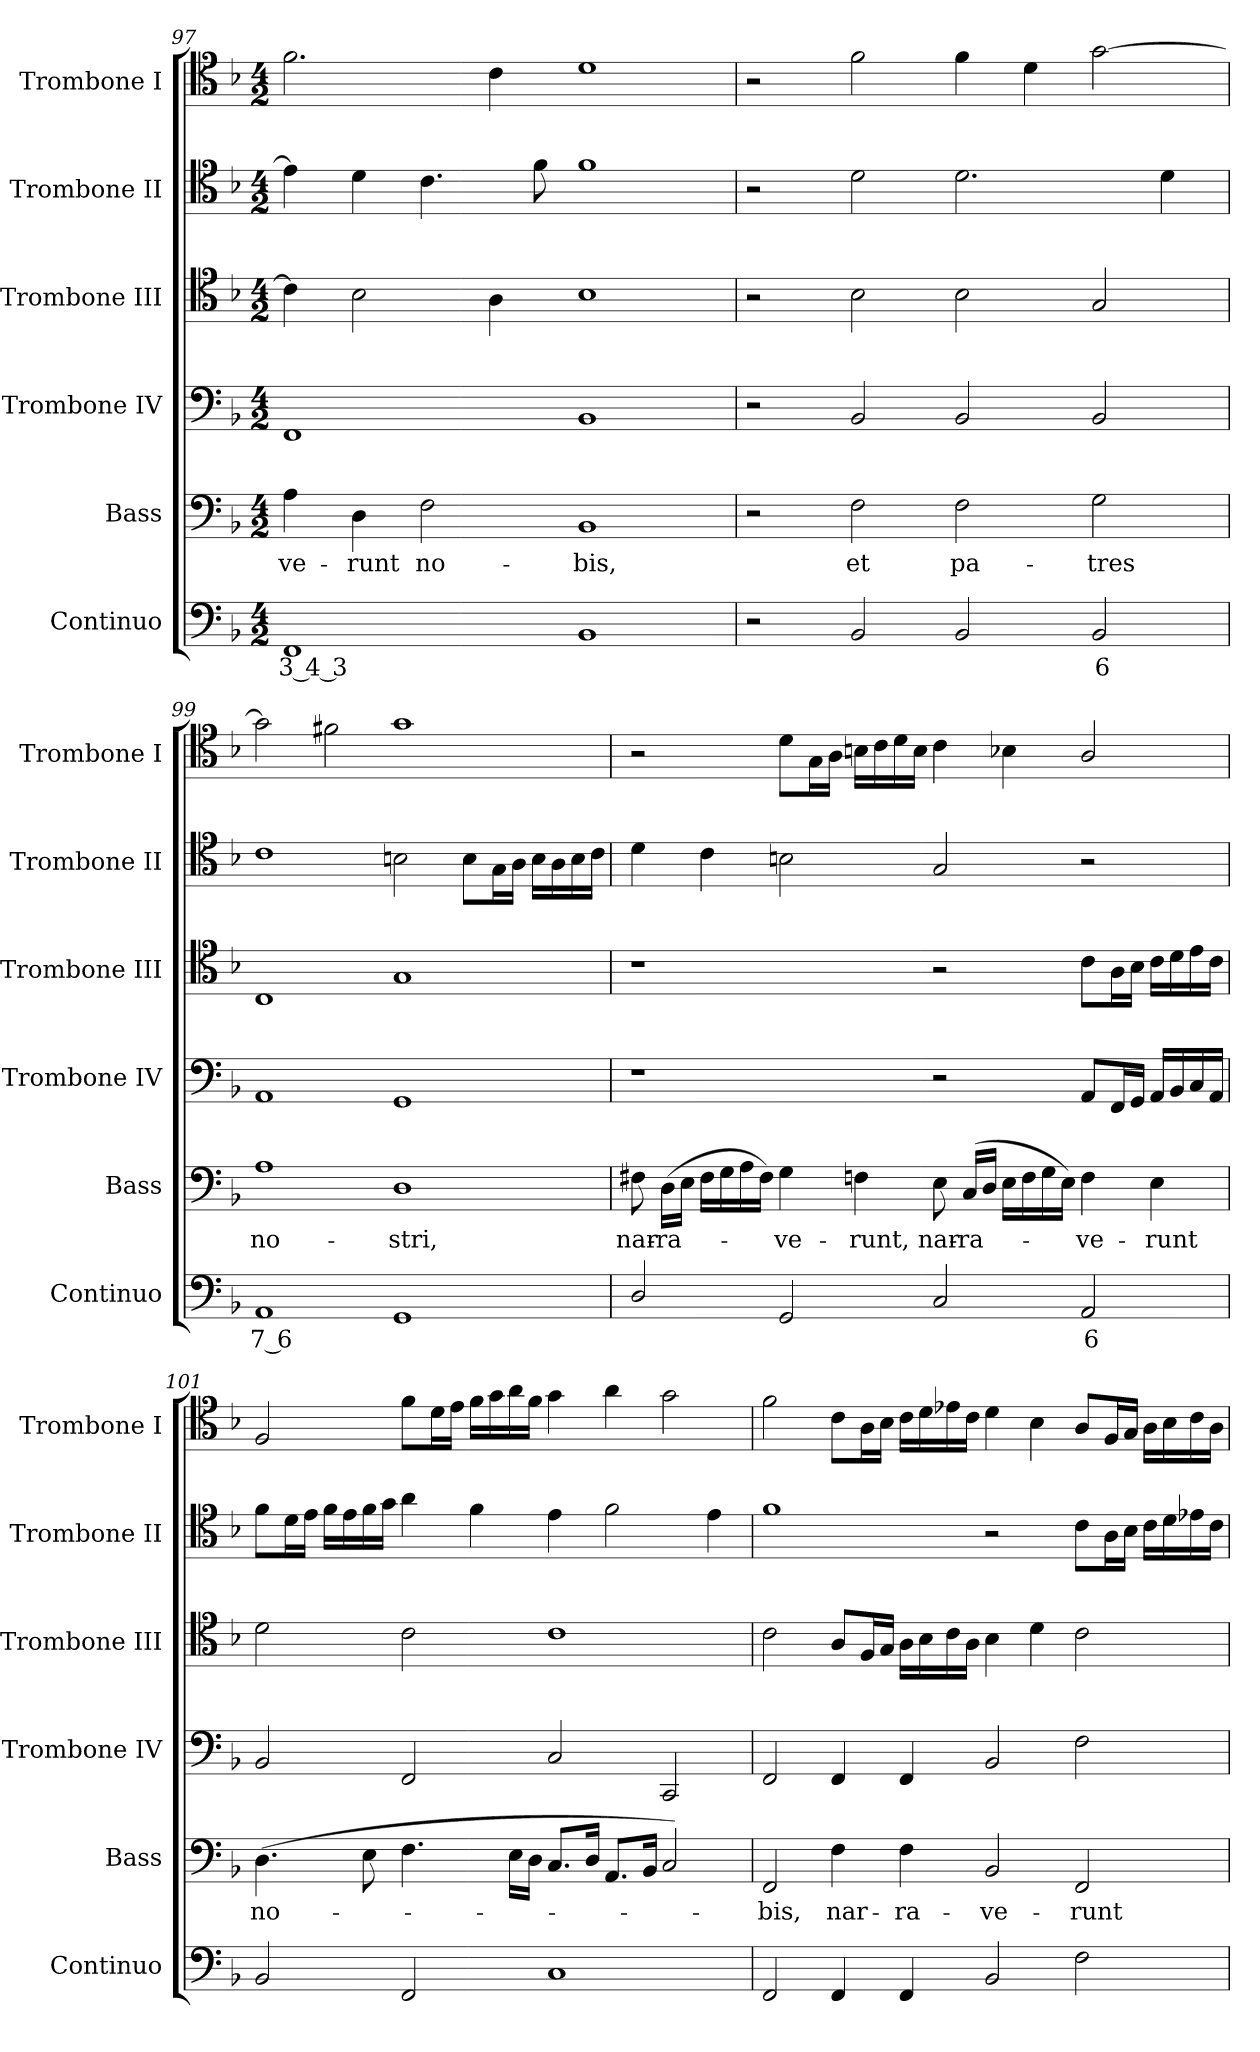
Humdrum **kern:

**kern	**text	**kern	**text	**kern	**kern	**kern	**kern
*part6	*part6	*part5	*part5	*part4	*part3	*part2	*part1
*staff6	*staff6	*staff5	*staff5	*staff4	*staff3	*staff2	*staff1
*I"Continuo	*	*I"Bass	*	*I"Trombone IV	*I"Trombone III	*I"Trombone II	*I"Trombone I
*I'Continuo	*	*I'Bass	*	*I'Trombone IV	*I'Trombone III	*I'Trombone II	*I'Trombone I
*clefF4	*	*clefF4	*	*clefF4	*clefC4	*clefC4	*clefC4
*k[b-]	*	*k[b-]	*	*k[b-]	*k[b-]	*k[b-]	*k[b-]
*F:	*	*F:	*	*F:	*F:	*F:	*F:
*M4/2	*	*M4/2	*	*M4/2	*M4/2	*M4/2	*M4/2
=97	=97	=97	=97	=97	=97	=97	=97
!	!LO:LY:b	!	!LO:LY:b	!	!	!	!
1FF	3 4 3	4A	ve-	1FF	4c]	4e-]	2.f
!	!	!	!LO:LY:b	!	!	!	!
.	.	4D	-runt	.	2B-	4d	.
!	!	!	!LO:LY:b	!	!	!	!
.	.	2F	no-	.	.	4.c	.
.	.	.	.	.	4A	.	4c
.	.	.	.	.	.	8f	.
!	!	!	!LO:LY:b	!	!	!	!
1BB-	.	1BB-	-bis,	1BB-	1B-	1f	1d
=98	=98	=98	=98	=98	=98	=98	=98
2r	.	2r	.	2r	2r	2r	2r
!	!	!	!LO:LY:b	!	!	!	!
2BB-	.	2F	et	2BB-	2B-	2d	2f
!	!	!	!LO:LY:b	!	!	!	!
2BB-	.	2F	pa-	2BB-	2B-	2.d	4f
.	.	.	.	.	.	.	4d
!	!LO:LY:b	!	!LO:LY:b	!	!	!	!
2BB-	6	2G	-tres	2BB-	2G	.	[2g
.	.	.	.	.	.	4d	.
!!LO:LB:g=z
=99	=99	=99	=99	=99	=99	=99	=99
!	!LO:LY:b	!	!LO:LY:b	!	!	!	!
1AA	7 6	1A	no-	1AA	1C	1c	2g]
.	.	.	.	.	.	.	2f#X
!	!	!	!LO:LY:b	!	!	!	!
1GG	.	1D	-stri,	1GG	1G	2Bn	1g
.	.	.	.	.	.	8BL	.
.	.	.	.	.	.	16GL	.
.	.	.	.	.	.	16AJJ	.
.	.	.	.	.	.	16BLL	.
.	.	.	.	.	.	16A	.
.	.	.	.	.	.	16B	.
.	.	.	.	.	.	16cJJ	.
=100	=100	=100	=100	=100	=100	=100	=100
!	!	!	!LO:LY:b	!	!	!	!
2D/	.	8F#X	nar-	1r	1r	4d	2r
!	!	!	!LO:LY:b	!	!	!	!
.	.	(>16DLL	-ra-	.	.	.	.
.	.	16EJJ	.	.	.	.	.
.	.	16F#LL	.	.	.	4c	.
.	.	16G	.	.	.	.	.
.	.	16A	.	.	.	.	.
.	.	16F#JJ)	.	.	.	.	.
!	!	!	!LO:LY:b	!	!	!	!
2GG	.	4G	ve-	.	.	2Bn	8dL
.	.	.	.	.	.	.	16GL
.	.	.	.	.	.	.	16AJJ
!	!	!	!LO:LY:b	!	!	!	!
.	.	4Fn	-runt,	.	.	.	16BnLL
.	.	.	.	.	.	.	16c
.	.	.	.	.	.	.	16d
.	.	.	.	.	.	.	16BJJ
!	!	!	!LO:LY:b	!	!	!	!
2C	.	8E	nar-	2r	2r	2G	4c
!	!	!	!LO:LY:b	!	!	!	!
.	.	(>16CLL	-ra-	.	.	.	.
.	.	16DJJ	.	.	.	.	.
.	.	16ELL	.	.	.	.	4B-X
.	.	16F	.	.	.	.	.
.	.	16G	.	.	.	.	.
.	.	16EJJ)	.	.	.	.	.
!	!LO:LY:b	!	!LO:LY:b	!	!	!	!
2AA	6	4F	ve-	8AAL	8cL	2r	2A/
.	.	.	.	16FFL	16AL	.	.
.	.	.	.	16GGJJ	16B-JJ	.	.
!	!	!	!LO:LY:b	!	!	!	!
.	.	4E	-runt	16AALL	16cLL	.	.
.	.	.	.	16BB-	16d	.	.
.	.	.	.	16C	16e	.	.
.	.	.	.	16AAJJ	16cJJ	.	.
!!LO:LB:g=z
=101	=101	=101	=101	=101	=101	=101	=101
!	!	!	!LO:LY:b	!	!	!	!
2BB-	.	(<4.D	no-	2BB-	2d	8fL	2F
.	.	.	.	.	.	16dL	.
.	.	.	.	.	.	16eJJ	.
.	.	.	.	.	.	16fLL	.
.	.	.	.	.	.	16e	.
.	.	8E	.	.	.	16f	.
.	.	.	.	.	.	16gJJ	.
2FF	.	4.F	.	2FF	2c	4a	8fL
.	.	.	.	.	.	.	16dL
.	.	.	.	.	.	.	16eJJ
.	.	.	.	.	.	4f	16fLL
.	.	.	.	.	.	.	16g
.	.	16ELL	.	.	.	.	16a
.	.	16DJJ	.	.	.	.	16fJJ
1C	.	8.CL	.	2C	1c	4e	4g
.	.	16DJ	.	.	.	.	.
.	.	8.AAL	.	.	.	2f	4a
.	.	16BB-J	.	.	.	.	.
.	.	2C)	.	2CC	.	.	2g
.	.	.	.	.	.	4e	.
=102	=102	=102	=102	=102	=102	=102	=102
!	!	!	!LO:LY:b	!	!	!	!
2FF	.	2FF	bis,	2FF	2c	1f	2f
!	!	!	!LO:LY:b	!	!	!	!
4FF	.	4F	nar-	4FF	8AL	.	8cL
.	.	.	.	.	16FL	.	16AL
.	.	.	.	.	16GJJ	.	16B-JJ
!	!	!	!LO:LY:b	!	!	!	!
4FF	.	4F	-ra-	4FF	16ALL	.	16cLL
.	.	.	.	.	16B-	.	16d
.	.	.	.	.	16c	.	16e-X
.	.	.	.	.	16AJJ	.	16cJJ
!	!	!	!LO:LY:b	!	!	!	!
2BB-	.	2BB-	-ve-	2BB-	4B-	2r	4d
.	.	.	.	.	4d	.	4B-
!	!	!	!LO:LY:b	!	!	!	!
2F	.	2FF	-runt	2F	2c	8cL	8AL
.	.	.	.	.	.	16AL	16FL
.	.	.	.	.	.	16B-JJ	16GJJ
.	.	.	.	.	.	16cLL	16ALL
.	.	.	.	.	.	16d	16B-
.	.	.	.	.	.	16e-X	16c
.	.	.	.	.	.	16cJJ	16AJJ
=	=	=	=	=	=	=	=
*-	*-	*-	*-	*-	*-	*-	*-
